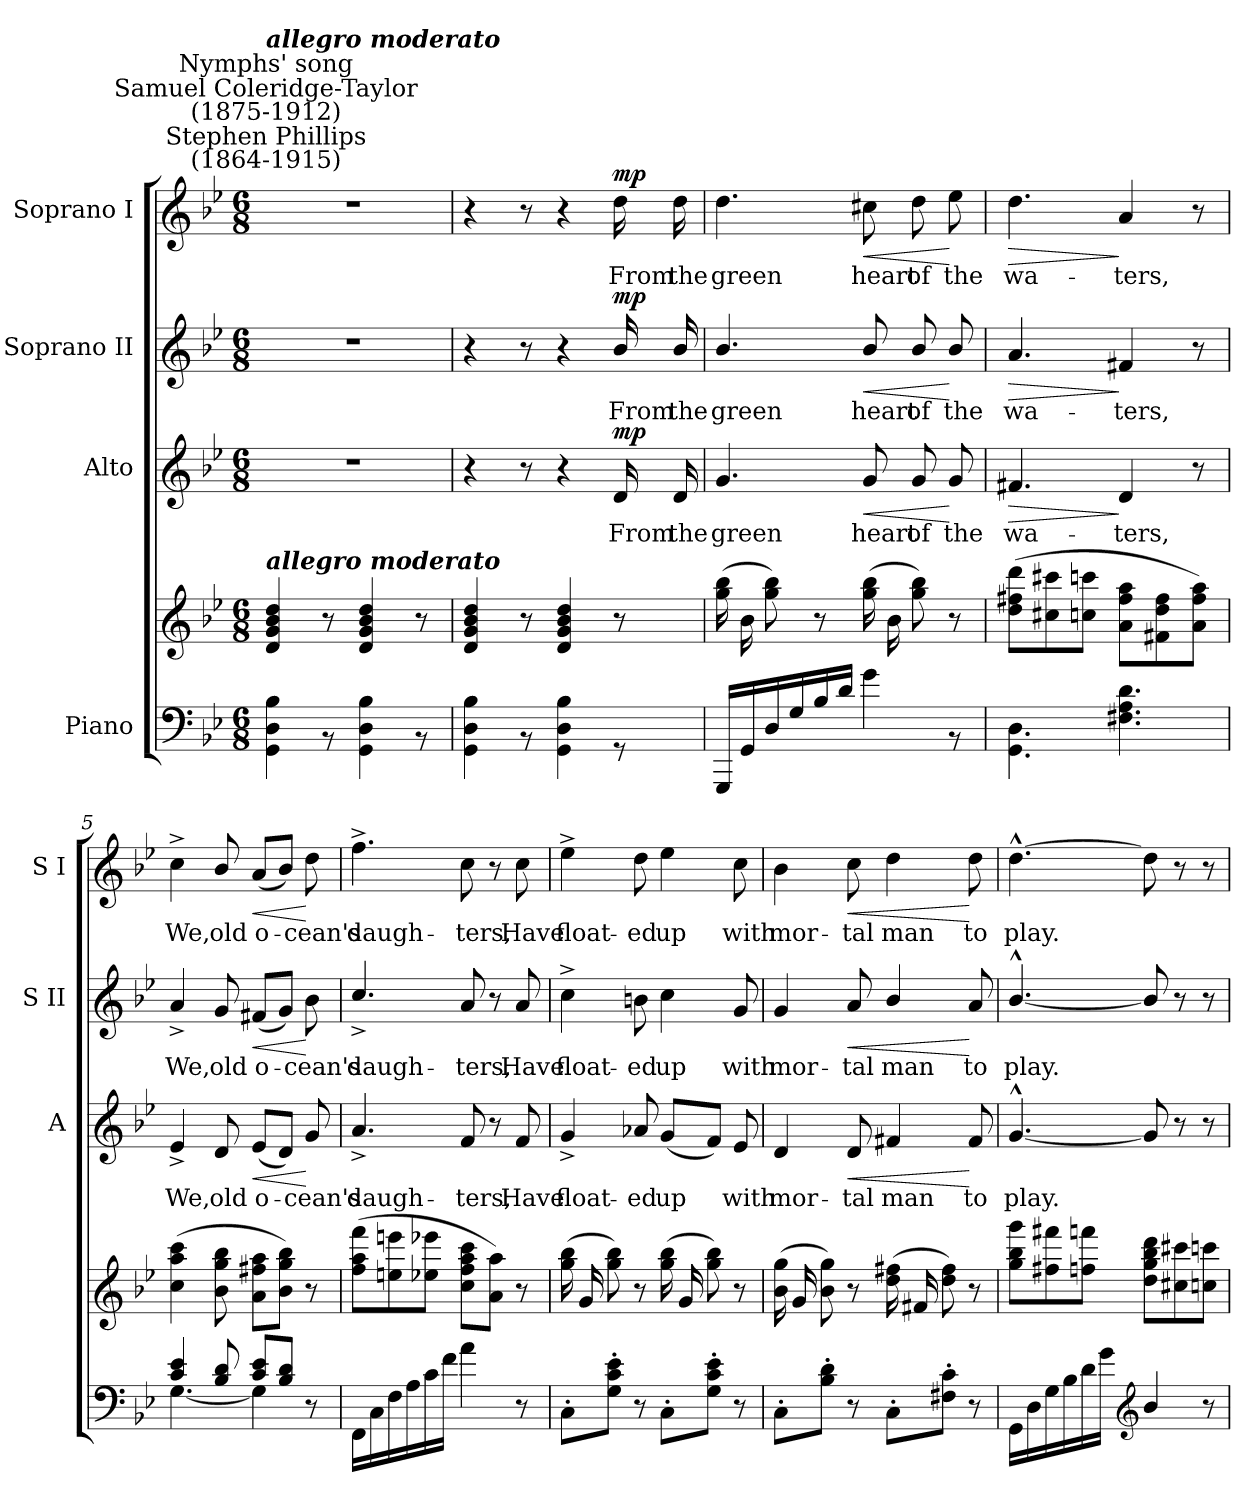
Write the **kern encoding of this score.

**kern	**kern	**kern	**text	**dynam	**kern	**text	**dynam	**kern	**text	**dynam
*part4	*part4	*part3	*part3	*part3	*part2	*part2	*part2	*part1	*part1	*part1
*staff5	*staff4	*staff3	*staff3	*staff3	*staff2	*staff2	*staff2	*staff1	*staff1	*staff1
*I"Piano	*	*I"Alto	*	*	*I"Soprano II	*	*	*I"Soprano I	*	*
*	*	*I'A	*	*	*I'S II	*	*	*I'S I	*	*
*clefF4	*clefG2	*clefG2	*	*	*clefG2	*	*	*clefG2	*	*
*k[b-e-]	*k[b-e-]	*k[b-e-]	*	*	*k[b-e-]	*	*	*k[b-e-]	*	*
*B-:	*B-:	*B-:	*	*	*B-:	*	*	*B-:	*	*
*M6/8	*M6/8	*M6/8	*	*	*M6/8	*	*	*M6/8	*	*
*MM64	*MM64	*MM64	*	*	*MM64	*	*	*MM64	*	*
=1	=1	=1	=1	=1	=1	=1	=1	=1	=1	=1
!	!	!	!	!	!	!	!	!LO:TX:a:cj:t=Stephen Phillips\n(1864-1915)	!	!
!	!	!	!	!	!	!	!	!LO:TX:a:cj:t=Samuel Coleridge-Taylor\n(1875-1912)	!	!
!	!	!	!	!	!	!	!	!LO:TX:a:cj:t=Nymphs' song	!	!
!	!	!	!	!	!	!	!	!LO:TX:a:Bi:t=allegro moderato	!	!
!	!LO:TX:a:Bi:t=allegro moderato	!	!	!	!	!	!	!	!	!
!LO:N:vis=1	!	!LO:N:vis=1	!	!	!LO:N:vis=1	!	!	!LO:N:vis=1	!	!
*^	*	*	*	*	*	*	*	*	*	*
2.ryy	4GG\ 4D\ 4B-\	4d 4g 4b- 4dd	2.r	.	.	2.r	.	.	2.r	.	.
.	8r	8r	.	.	.	.	.	.	.	.	.
.	4GG\ 4D\ 4B-\	4d 4g 4b- 4dd	.	.	.	.	.	.	.	.	.
.	8r	8r	.	.	.	.	.	.	.	.	.
=2	=2	=2	=2	=2	=2	=2	=2	=2	=2	=2	=2
!LO:N:vis=1	!	!	!	!	!	!	!	!	!	!	!
2.ryy	4GG\ 4D\ 4B-\	4d 4g 4b- 4dd	4r	.	.	4r	.	.	4r	.	.
.	8r	8r	8r	.	.	8r	.	.	8r	.	.
.	4GG\ 4D\ 4B-\	4d 4g 4b- 4dd	4r	.	.	4r	.	.	4r	.	.
!	!	!	!	!LO:LY:b	!LO:DY:b	!	!LO:LY:b	!LO:DY:b	!	!LO:LY:b	!LO:DY:b
.	8r	8r	16d	From	mp	16b-/	From	mp	16dd	From	mp
!	!	!	!	!LO:LY:b	!	!	!LO:LY:b	!	!	!LO:LY:b	!
.	.	.	16d	the	.	16b-/	the	.	16dd	the	.
=3	=3	=3	=3	=3	=3	=3	=3	=3	=3	=3	=3
!LO:N:vis=1	!	!	!	!LO:LY:b	!	!	!LO:LY:b	!	!	!LO:LY:b	!
2.ryy	16GGG/LL	(>16gg 16bb-LL	4.g	green	.	4.b-/	green	.	4.dd	green	.
.	16GG/	16b-	.	.	.	.	.	.	.	.	.
.	16D/	8gg 8bb-J)	.	.	.	.	.	.	.	.	.
.	16G/	.	.	.	.	.	.	.	.	.	.
.	16B-/	8r	.	.	.	.	.	.	.	.	.
.	16d/JJ	.	.	.	.	.	.	.	.	.	.
!	!	!	!	!LO:LY:b	!LO:HP:b	!	!LO:LY:b	!LO:HP:b	!	!LO:LY:b	!LO:HP:b
.	4g\	(>16gg 16bb-LL	8g	heart	<	8b-/	heart	<	8cc#X	heart	<
.	.	16b-	.	.	.	.	.	.	.	.	.
!	!	!	!	!LO:LY:b	!	!	!LO:LY:b	!	!	!LO:LY:b	!
.	.	8gg 8bb-J)	8g	of	.	8b-/	of	.	8dd	of	.
!	!	!	!	!LO:LY:b	!	!	!LO:LY:b	!	!	!LO:LY:b	!
.	8r	8r	8g	the	[	8b-/	the	[	8ee-	the	[
=4	=4	=4	=4	=4	=4	=4	=4	=4	=4	=4	=4
!LO:N:vis=1	!	!	!	!LO:LY:b	!LO:HP:b	!	!LO:LY:b	!LO:HP:b	!	!LO:LY:b	!LO:HP:b
2.ryy	4.GG\ 4.D\	(>8dd 8ff#X 8dddL	4.f#X	wa-	>	4.a/	wa-	>	4.dd	wa-	>
.	.	8cc#X 8ccc#X	.	.	.	.	.	.	.	.	.
.	.	8ccn 8cccnJ	.	.	.	.	.	.	.	.	.
!	!	!	!	!LO:LY:b	!	!	!LO:LY:b	!	!	!LO:LY:b	!
.	4.F#X\ 4.A\ 4.d\	8a 8ff# 8aaL	4d	-ters,	]	4f#X	-ters,	]	4a	-ters,	]
.	.	8f#X 8dd 8ff#	.	.	.	.	.	.	.	.	.
.	.	8a 8ff# 8aaJ)	8r	.	.	8r	.	.	8r	.	.
=5	=5	=5	=5	=5	=5	=5	=5	=5	=5	=5	=5
!	!	!	!	!LO:LY:b	!	!	!LO:LY:b	!	!	!LO:LY:b	!
4c/ 4e-/	[4.G\	(>4cc 4aa 4ccc	4e-^	We,	.	4a^	We,	.	4cc^	We,	.
!	!	!	!	!LO:LY:b	!	!	!LO:LY:b	!	!	!LO:LY:b	!
8B-/ 8d/	.	8b- 8gg 8bb-	8d/	old	.	8g/	old	.	8b-/	old	.
!	!	!	!	!LO:LY:b	!LO:HP:b	!	!LO:LY:b	!LO:HP:b	!	!LO:LY:b	!LO:HP:b
8c/ 8e-/L	4G\]	8a 8ff#X 8aaL	(<8e-L	o-	<	(<8f#XL	o-	<	(<8aL	o-	<
8B-/ 8d/J	.	8b- 8gg 8bb-J)	8dJ)	.	.	8gJ)	.	.	8b-J)	.	.
!	!	!	!	!LO:LY:b	!	!	!LO:LY:b	!	!	!LO:LY:b	!
8r	8ryy	8r	8g	cean's	[	8b-	cean's	[	8dd	cean's	[
!!LO:LB:g=z
=6	=6	=6	=6	=6	=6	=6	=6	=6	=6	=6	=6
!	!	!	!	!LO:LY:b	!	!	!LO:LY:b	!	!	!LO:LY:b	!
*v	*v	*	*	*	*	*	*	*	*	*	*
16FFLL	(>8ff 8aa 8fffL	4.a^/	daugh-	.	4.cc^/	daugh-	.	4.ff^	daugh-	.
16C	.	.	.	.	.	.	.	.	.	.
16F	8een 8eeen	.	.	.	.	.	.	.	.	.
16A	.	.	.	.	.	.	.	.	.	.
16c	8ee-X 8eee-XJ	.	.	.	.	.	.	.	.	.
16fJJ	.	.	.	.	.	.	.	.	.	.
!	!	!	!LO:LY:b	!	!	!LO:LY:b	!	!	!LO:LY:b	!
4a	8cc 8ff 8aa 8cccL	8f	-ters,	.	8a	-ters,	.	8cc	-ters,	.
.	8a 8aaJ)	8r	.	.	8r	.	.	8r	.	.
!	!	!	!LO:LY:b	!	!	!LO:LY:b	!	!	!LO:LY:b	!
8r	8r	8f	Have	.	8a	Have	.	8cc	Have	.
=7	=7	=7	=7	=7	=7	=7	=7	=7	=7	=7
!	!	!	!LO:LY:b	!	!	!LO:LY:b	!	!	!LO:LY:b	!
8C'L	(>16gg 16bb-LL	4g^	float-	.	4cc^	float-	.	4ee-^	float-	.
.	16g	.	.	.	.	.	.	.	.	.
8G' 8c' 8e-'J	8gg 8bb-J)	.	.	.	.	.	.	.	.	.
!	!	!	!LO:LY:b	!	!	!LO:LY:b	!	!	!LO:LY:b	!
8r	8r	8a-X	-ed	.	8bn	-ed	.	8dd	-ed	.
!	!	!	!LO:LY:b	!	!	!LO:LY:b	!	!	!LO:LY:b	!
8C'L	(>16gg 16bb-LL	(<8gL	up	.	4cc	up	.	4ee-	up	.
.	16g	.	.	.	.	.	.	.	.	.
8G' 8c' 8e-'J	8gg 8bb-J)	8fJ)	.	.	.	.	.	.	.	.
!	!	!	!LO:LY:b	!	!	!LO:LY:b	!	!	!LO:LY:b	!
8r	8r	8e-	with	.	8g	with	.	8cc	with	.
=8	=8	=8	=8	=8	=8	=8	=8	=8	=8	=8
!	!	!	!LO:LY:b	!	!	!LO:LY:b	!	!	!LO:LY:b	!
8C'L	(>16b- 16ggLL	4d	mor-	.	4g	mor-	.	4b-	mor-	.
.	16g	.	.	.	.	.	.	.	.	.
8B-' 8d'J	8b- 8ggJ)	.	.	.	.	.	.	.	.	.
!	!	!	!LO:LY:b	!LO:HP:b	!	!LO:LY:b	!LO:HP:b	!	!LO:LY:b	!LO:HP:b
8r	8r	8d	-tal	<	8a	-tal	<	8cc	-tal	<
!	!	!	!LO:LY:b	!	!	!LO:LY:b	!	!	!LO:LY:b	!
8C'L	(>16dd 16ff#XLL	4f#X/	man	.	4b-/	man	.	4dd	man	.
.	16f#X	.	.	.	.	.	.	.	.	.
8F#X' 8c'J	8dd 8ff#J)	.	.	.	.	.	.	.	.	.
!	!	!	!LO:LY:b	!	!	!LO:LY:b	!	!	!LO:LY:b	!
8r	8r	8f#	to	[	8a	to	[	8dd	to	[
=9	=9	=9	=9	=9	=9	=9	=9	=9	=9	=9
!	!	!	!LO:LY:b	!	!	!LO:LY:b	!	!	!LO:LY:b	!
16GGLL	8gg 8bb- 8gggL	[4.g^^	play.	.	[4.b-^^/	play.	.	[4.dd^^	play.	.
16D	.	.	.	.	.	.	.	.	.	.
16G	8ff#X 8fff#X	.	.	.	.	.	.	.	.	.
16B-	.	.	.	.	.	.	.	.	.	.
16d	8ffn 8fffnJ	.	.	.	.	.	.	.	.	.
16gJJ	.	.	.	.	.	.	.	.	.	.
*clefG2	*	*	*	*	*	*	*	*	*	*
4b-/	8dd 8gg 8bb- 8dddL	8g]	.	.	8b-/]	.	.	8dd]	.	.
.	8cc#X 8ccc#X	8r	.	.	8r	.	.	8r	.	.
8r	8ccn 8cccnJ	8r	.	.	8r	.	.	8r	.	.
=	=	=	=	=	=	=	=	=	=	=
*-	*-	*-	*-	*-	*-	*-	*-	*-	*-	*-
